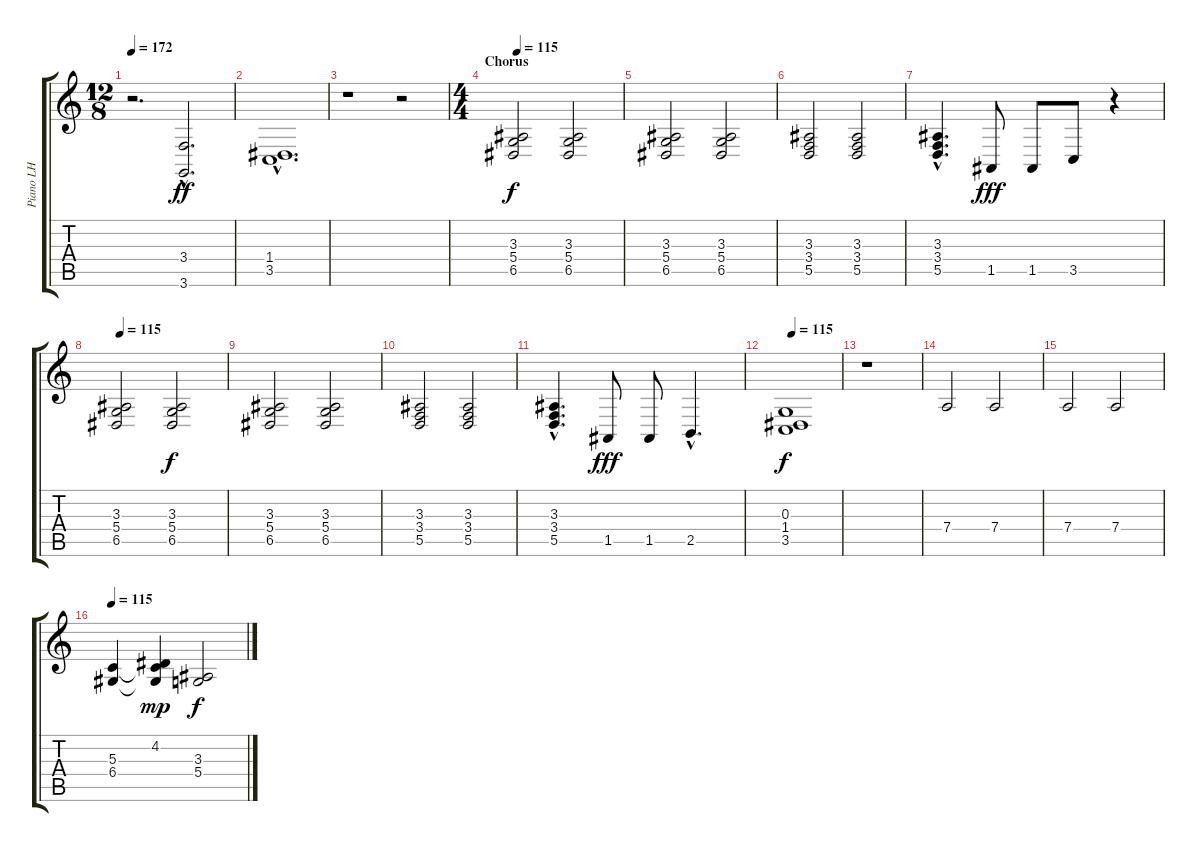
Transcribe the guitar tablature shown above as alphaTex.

\track ("Piano LH" "Piano LH") {instrument acousticgrandpiano}
\staff {score tabs}
\tuning (E4 B3 G3 D3 A2 E2) {hide}
\ts (12 8)
\tempo 172
\clef g2
\ks c
r.2{d dy ff} (3.4{hac} 3.6{hac}).2{d} |
(1.4{hac} 3.5{hac}).1{d} |
r.1 r.2 |
\ts (4 4)
\section ("" "Chorus")
\tempo 115
(3.3 5.4 6.5).2{dy f} (3.3 5.4 6.5).2 |
(3.3 5.4 6.5).2 (3.3 5.4 6.5).2 |
(3.3 3.4 5.5).2 (3.3 3.4 5.5).2 |
(3.3{hac} 3.4{hac} 5.5{hac}).4{d} 1.5.8{dy fff} 1.5.8 3.5.8 r.4 |
\tempo 115
(3.3 5.4 6.5).2 (3.3 5.4 6.5).2{dy f} |
(3.3 5.4 6.5).2 (3.3 5.4 6.5).2 |
(3.3 3.4 5.5).2 (3.3 3.4 5.5).2 |
(3.3{hac} 3.4{hac} 5.5{hac}).4{d} 1.5.8{dy fff} 1.5.8 2.5{hac}.4{d} |
\tempo 115
(0.3 1.4 3.5).1{dy f} |
r.1 |
7.4.2 7.4.2 |
7.4.2 7.4.2 |
\tempo 115
(5.3 6.4).4 (4.2 5.3{t} 6.4{t}).4{dy mp} (3.3 5.4).2{dy f}
